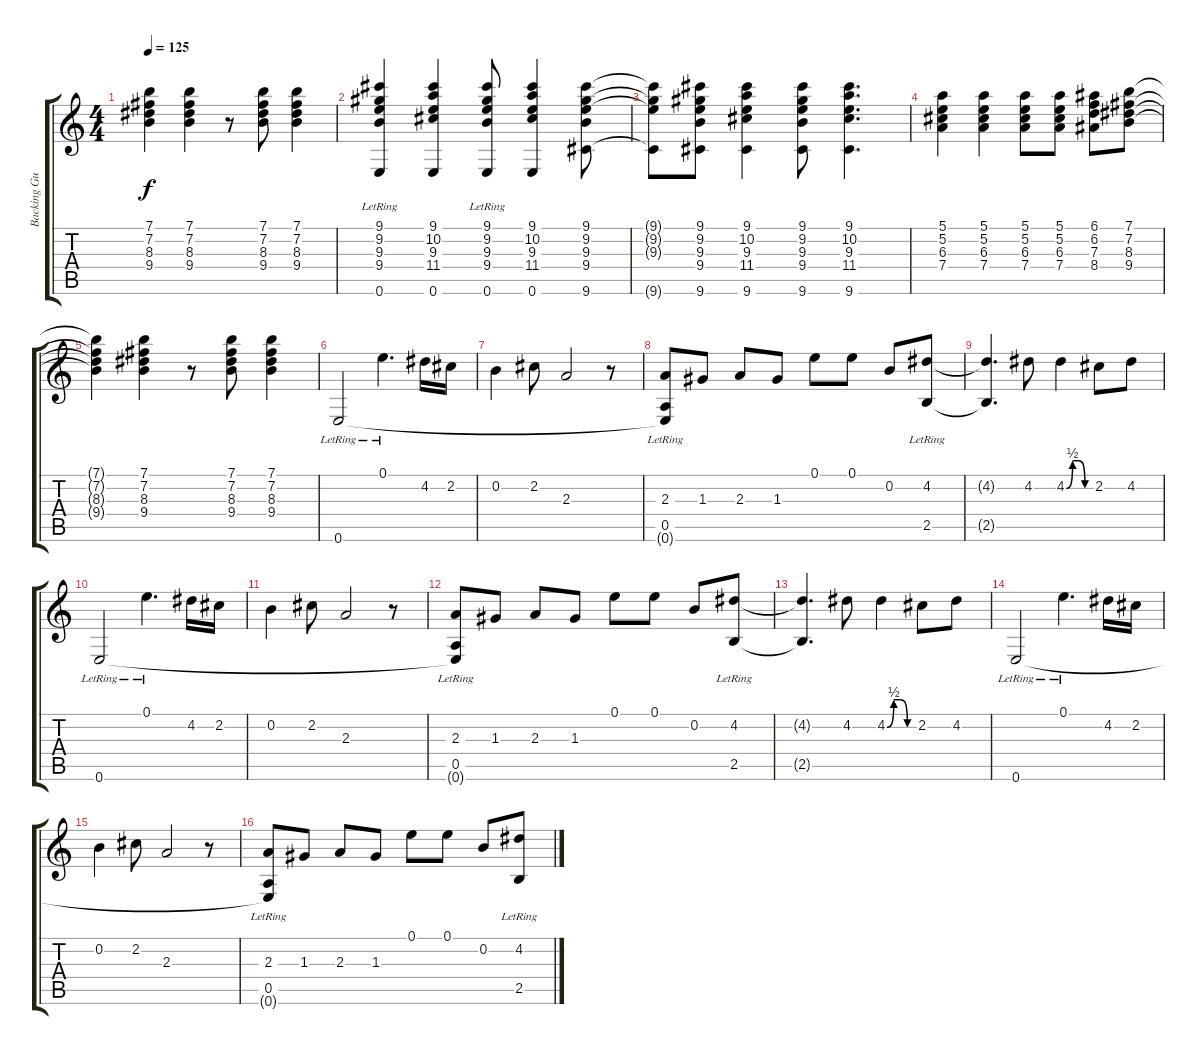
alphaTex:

\track ("Backing Guitar" "Backing Gu") {instrument distortionguitar}
\staff {score tabs}
\tuning (E4 B3 G3 D3 A2 E2) {hide}
\ts (4 4)
\tempo 125
\clef g2
\ks c
(7.1{t} 7.2{t} 8.3{t} 9.4{t}).4{dy f} (7.1 7.2 8.3 9.4).4 r.8 (7.1 7.2 8.3 9.4).8 (7.1 7.2 8.3 9.4).4 |
(9.1 9.2 9.3 9.4 0.6{lr}).4 (9.1 10.2 9.3 11.4 0.6).4 (9.1 9.2 9.3 9.4 0.6{lr}).8 (9.1 10.2 9.3 11.4 0.6).4 (9.1 9.2 9.3 9.4 9.6).8 |
(9.1{t} 9.2{t} 9.3{t} 9.6{t}).8 (9.1 9.2 9.3 9.4 9.6).8 (9.1 10.2 9.3 11.4 9.6).4 (9.1 9.2 9.3 9.4 9.6).8 (9.1 10.2 9.3 11.4 9.6).4{d} |
(5.1 5.2 6.3 7.4).4 (5.1 5.2 6.3 7.4).4 (5.1 5.2 6.3 7.4).8 (5.1 5.2 6.3 7.4).8 (6.1 6.2 7.3 8.4).8 (7.1 7.2 8.3 9.4).8 |
(7.1{t} 7.2{t} 8.3{t} 9.4{t}).4 (7.1 7.2 8.3 9.4).4 r.8 (7.1 7.2 8.3 9.4).8 (7.1 7.2 8.3 9.4).4 |
0.6{lr}.2 0.1{lr}.4{d} 4.2.16 2.2.16 |
0.2.4 2.2.8 2.3.2 r.8 |
(2.3 0.5{lr} 0.6{t}).8 1.3.8 2.3.8 1.3.8 0.1.8 0.1.8 0.2.8 (4.2{lr} 2.5{lr}).8 |
(4.2{t} 2.5{t}).4{d} 4.2.8 4.2{be (custom 0 0 15 2 30 2 45 0 60 0)}.4 2.2.8 4.2.8 |
0.6{lr}.2 0.1{lr}.4{d} 4.2.16 2.2.16 |
0.2.4 2.2.8 2.3.2 r.8 |
(2.3 0.5{lr} 0.6{t}).8 1.3.8 2.3.8 1.3.8 0.1.8 0.1.8 0.2.8 (4.2 2.5{lr}).8 |
(4.2{t} 2.5{t}).4{d} 4.2.8 4.2{be (custom 0 0 15 2 30 2 45 0 60 0)}.4 2.2.8 4.2.8 |
0.6{lr}.2 0.1{lr}.4{d} 4.2.16 2.2.16 |
0.2.4 2.2.8 2.3.2 r.8 |
(2.3 0.5{lr} 0.6{t}).8 1.3.8 2.3.8 1.3.8 0.1.8 0.1.8 0.2.8 (4.2 2.5{lr}).8
